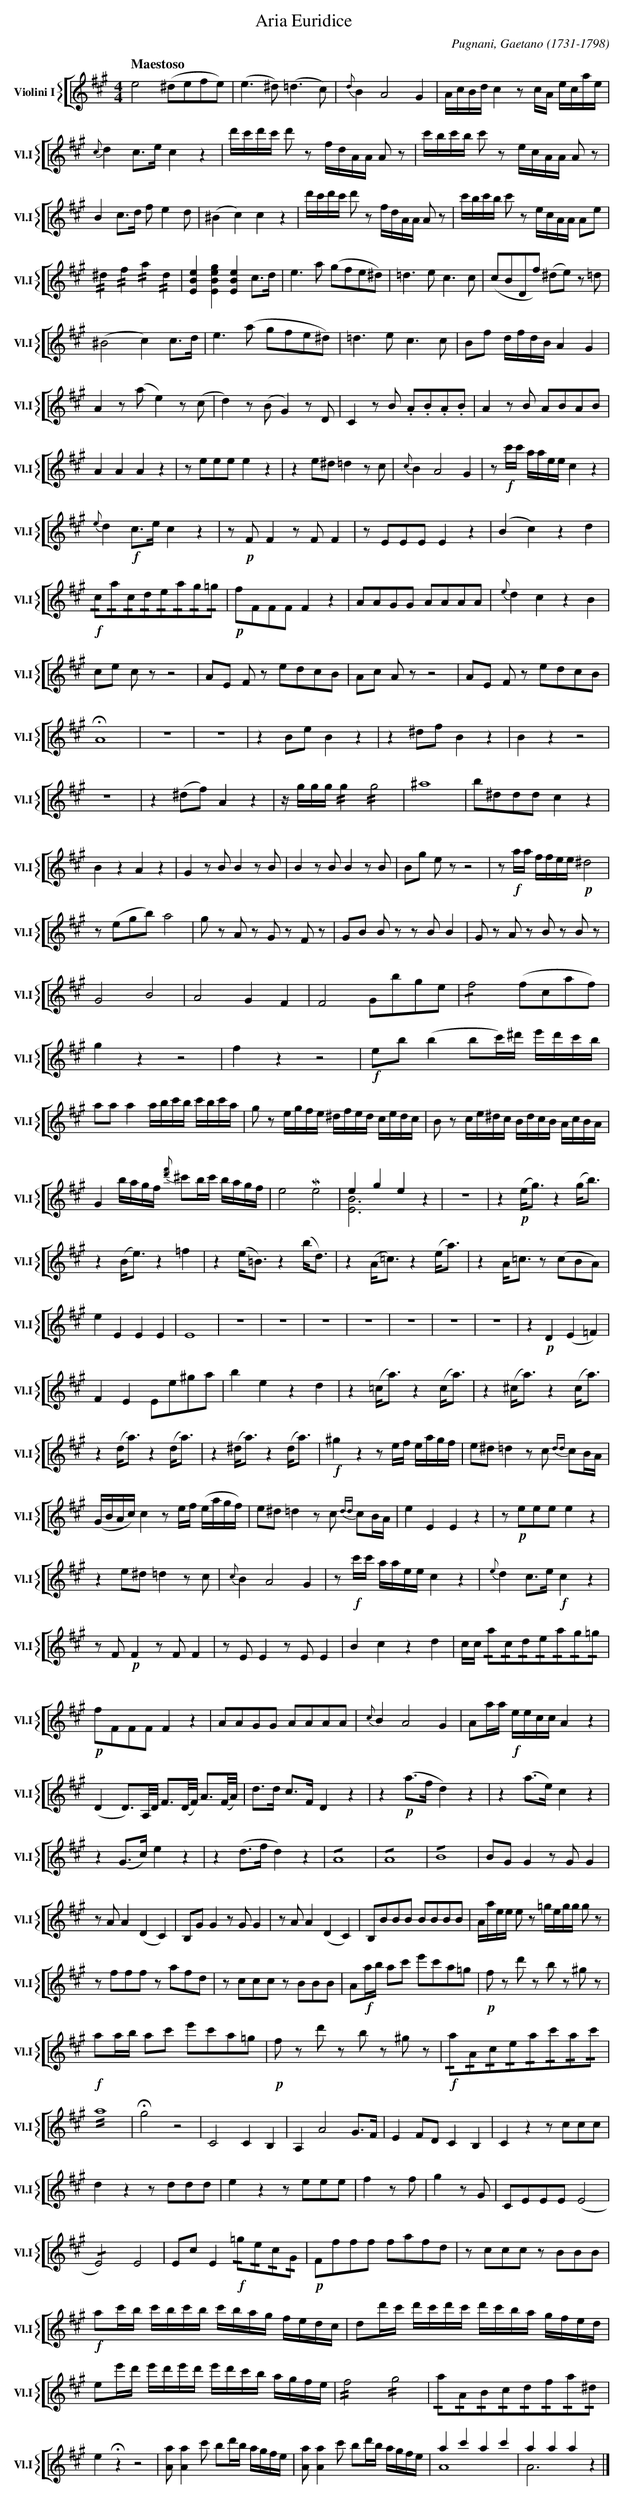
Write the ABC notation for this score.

X:1
T:Aria Euridice
C:Pugnani, Gaetano (1731-1798)
M:4/4
L:1/4
K:A
V: 11 clef=treble name="Violini I" sname="Vl.I"
%%staves [{ 11 }]
[Q:"Maestoso"] e2(^d/e/f/e/) | (e>^d) (=d>c) |{d} B A2 G| A//c//B//d// c z/c//A// e//c//a//e//|{c} d c/>e/ c z| d'//c'//d'//c'// d'/ z/ f//d//A//A// A/ z/| c'//b//c'//b// c'/ z/ e//c//A//A// A/ z/| B c/>d/ f/ e d/| (^Bc) c z| d'//c'//d'//c'// d'/ z/ f//d//A//A// A/ z/| c'//b//c'//b// c'/ z/ e//c//A//A// A/e/| !//!^d !//!f !//!a !//!d| [EBe] [EBeg] [EBe] c/>d/| e> a (g/f/e/^d/)| =d> e c> c| (c/B/D/f/) (^d/e/) z/ =d/| (^B2 c) c/>d/| e> (a g/f/e/^d/)| =d> e c> c| B/f/ d//f//d//B// A G| A z/ (a/ e) z/ (c/| d) z/ (B/ G) z/ D/| C z/ B/. A/.B/.A/.B/| A z/ B/ A/B/A/B/| AAA z| z/ e/e/e/ e z| z e/^d/ =d z/c/| {c} B A2 G|z/!f! c'//c'// a//a//e//e// c z| {e} d !f! c/>e/ c z| z/!p! F/ F z/ F/ F|z/ E/E/E/ E z| (Bc) z d|!f! !/!c/!/!a/!/!c/!/!d/!/!e/!/!a/!/!g/!/!=g/|!p! f/F/F/F/ F z| A/A/G/G/ A/A/A/A/| {e} d c z B| c/e/ c/ z/ z2| A/E/ F/ z/ e/d/c/B/| A/c/ A/ z/ z2| A/E/ F/ z/ e/d/c/B/| !fermata!A4| \
z4|z4| z B/e/ B z| z ^d/f/ B z| B z z2| z4| z(^d/f/) A z| z//g//g//g// !//!g !//!g2 |^a4| b/^d/d/d/ c z| B z A z| G z/ B/ B z/ B/|B z/ B/ B z/ B/| B/g/ e/ z/ z2| \
z/!f! a//a// f//f//e//e// !p!^d2| z/ (e/g/b/) a2| g/ z/ A/ z/ G/ z/ F/ z/| G/B/ B/ z/ z/ B/ B| G/ z/ A/ z/ B/ z/ B/ z/| G2 B2| A2 G F| F2 G/b/g/e/| !/!f2 (f/c/a/f/)| g z z2| f z z2| !f!e/b/ (b b/c'//)^d'// e'//d'//c'//b//|
a/a/ a a//b//c'//b// c'//b//c'//a//| g/ z/ e//g//f//e// ^d//f//e//d// c//e//d//c//| B/ z/ c//e//^d//c// B//d//c//B// A//c//B//A//| G b//a//g//f// {[d'f']} ^c'/b//c'// b//a//g//f//| e2 !mordent!e2| egez & [EB]3x | z4| z !p! (e//g/>) z2 (g//b/>)| z2 (B//e/>) z2 =f| z (e//=B/>) z2 (b//d/>)| \
z2 (A//=c/>) z2 (e//a/>)| z2 A//=c/> z(c/B/A/)| e E E E | E4| z4|z4|z4|z4|z4|z4|z4| z !p! D(E =F)| F E E/e/^g/a/| b e z d| z (=c//a/>) z2 (c//a/>)| z2(^c//a/>) z2 (c//a/>)| z2 (d//a/>) z2 (d//a/>)| z2 (^d//a/>) z2 (d//a/>)|!f! ^g2 z z/ e//f// e//a//g//f//| e/^d/ =d z/ c/  {dd} c/B//A//| (G//B//A//c//) c z/ e//f// (e//a//g//f//)| e/^d/ =d z/ c/ {dd} c/B//A//| e E E z| z/!p! e/e/e/ e z| z e/^d/ =d z/ c/| {c} B A2 G| z/ !f!c'//c'// a//a//e//e// c z| {e} d c/>e/ !f!c z| z/F/ !p!F z/ F/ F| z/ E/ E z/ E/ E| B c z d| c//c// !/!a/!/!c/!/!/d/!/!e/!/!a/!/!g/!/!=g/| !p! f/F/F/F/ F z| A/A/G/G/ A/A/A/A/| {c} B A2 G| A/a//a// !f!e//e//c//c// A z| (D D/>)A,//D/// F/>(D//F///) A/>(F//A///)| d/>d/ c/>F/ D z| z !p!(a/>f/ d ) z| z (a/>e/) c z| z (G/>c/) e z| \
 z (d/>f/ d) z| !/!A4|!/! A4|!/!B4| B/G/ G z/ G/ G| z/ A/ A (D C)| B,/G/ G z/ G/ G| z/ A/ A (D C)| B,/B/B/B/ B/B/B/B/| A//a//e//e// e/ z/ =g//e//g//g// g/ z/| z/ f/f/f/ z/ a/f/d/| z/ c/c/c/ z/ B/B/B/|A/!f!a//b// a/c'/ e'/c'/a/=g/| !p!f/ z/ d'/ z/ b/ z/ ^g/ z/ | !f! a/a//b// a/c'/ e'/c'/a/=g/| !p! f/ z/ d'/z/ b/ z/ ^g/ z/| !f! !/!a/!/!A/!/!c/!/!e/!/!a/!/!c'/!/!a/!/!c'/| !//!a4| !fermata! g2 z2| C2 C B,| A, A2 G/>F/| E F/D/ C B,| C z z/ c/c/c/| d z z/ d/d/d/| e z z/ e/e/e/| f z/ f/| \
 g z/ G/| C/E/E/E/ (E2|!/!E2) E2| E/c/ E !f!!/!=g/!/!e/!/!c/!/!G/| !p! F/f/f/f/ f/a/f/d/| z/ c/c/c/ z/ B/B/B/| !f! a/c'//b// c'//b//c'//b// c'//b//a//g// f//e//d//c//| d/d'//c'// d'//c'//d'//c'// d'//c'//b//a// g//f//e//d//| e/e'//d'// e'//d'//e'//d'// e'//d'//c'//b// a//g//f//e//| !//!f2 !//!g2|!/!a/!/!A/!/!B/!/!c/!/!d/!/!f/!/!a/!/!^d/| e !fermata!z z2| [A/a/][Aa] c'/ b/d'//b// a//g//f//e//| [A/a/][Aa] c'/ b/d'//b// a//g//f//e//| a c' a c' & A4 | aaa z & A3x |] \
